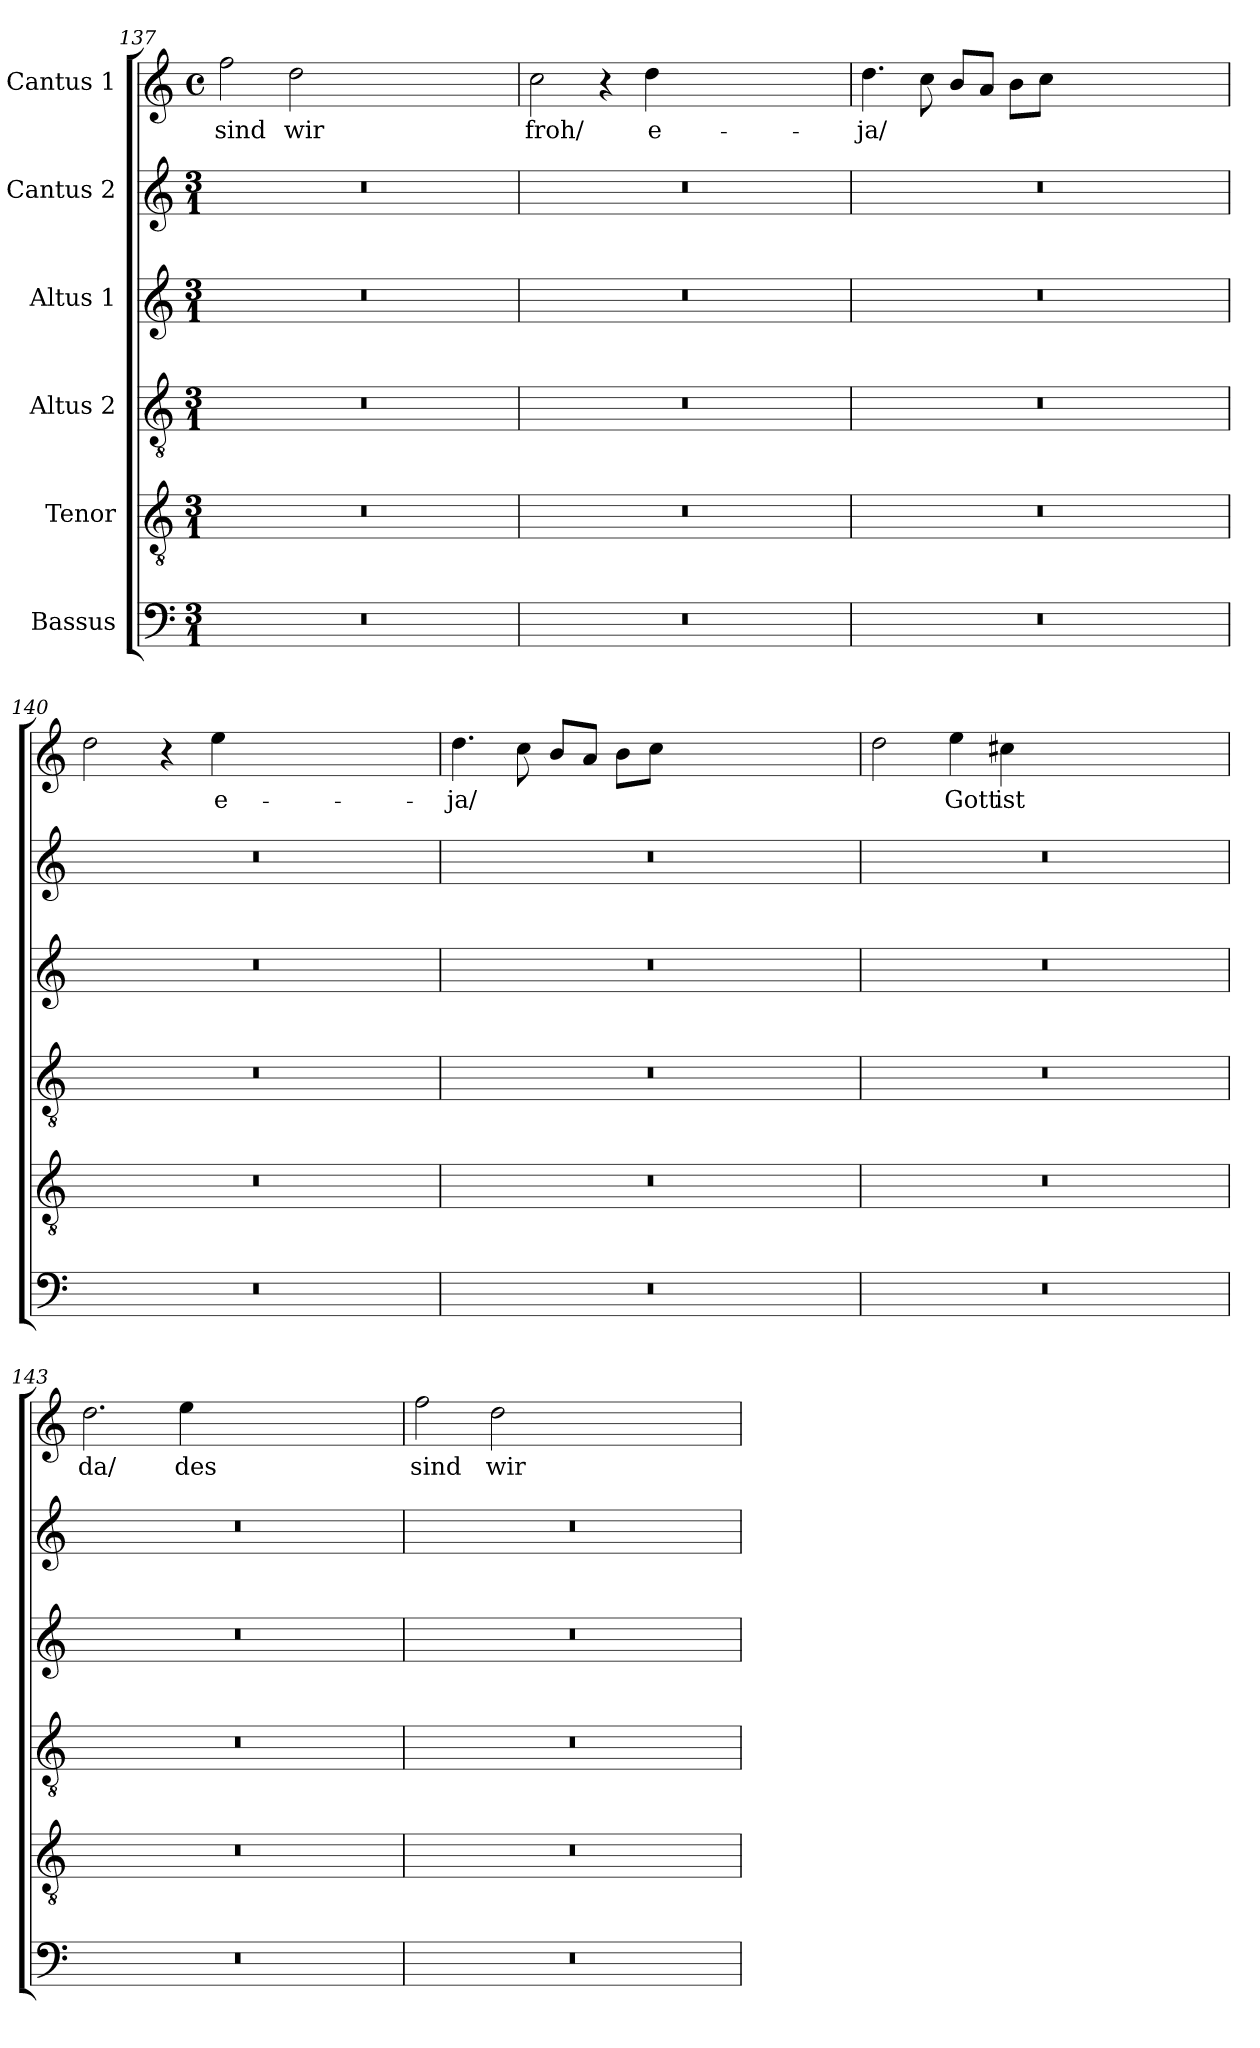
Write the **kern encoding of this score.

**kern	**kern	**kern	**kern	**kern	**kern	**text
*part6	*part5	*part4	*part3	*part2	*part1	*part1
*staff6	*staff5	*staff4	*staff3	*staff2	*staff1	*staff1
*I"Bassus	*I"Tenor	*I"Altus 2	*I"Altus 1	*I"Cantus 2	*I"Cantus 1	*
*clefF4	*clefGv2	*clefGv2	*clefG2	*clefG2	*clefG2	*
*M3/1	*M3/1	*M3/1	*M3/1	*M3/1	*M4/4	*
*	*	*	*	*	*met(c)	*
=137	=137	=137	=137	=137	=137	=137
!	!	!	!	!	!	!LO:LY:b:cj
0.r	0.r	0.r	0.r	0.r	2ff\	sind
!	!	!	!	!	!	!LO:LY:b:cj
.	.	.	.	.	2dd\	wir
.	.	.	.	.	0ryy	.
=138	=138	=138	=138	=138	=138	=138
!	!	!	!	!	!	!LO:LY:b:cj
0.r	0.r	0.r	0.r	0.r	2cc\	froh/
.	.	.	.	.	4r	.
!	!	!	!	!	!	!LO:LY:b:cj
.	.	.	.	.	4dd\	e-
.	.	.	.	.	0ryy	.
=139	=139	=139	=139	=139	=139	=139
!	!	!	!	!	!	!LO:LY:b:cj
0.r	0.r	0.r	0.r	0.r	4.dd\	-ja/
.	.	.	.	.	8cc\	.
.	.	.	.	.	8b/L	.
.	.	.	.	.	8a/J	.
.	.	.	.	.	8b\L	.
.	.	.	.	.	8cc\J	.
.	.	.	.	.	0ryy	.
=140	=140	=140	=140	=140	=140	=140
0.r	0.r	0.r	0.r	0.r	2dd\	.
.	.	.	.	.	4r	.
!	!	!	!	!	!	!LO:LY:b:cj
.	.	.	.	.	4ee\	e-
.	.	.	.	.	0ryy	.
=141	=141	=141	=141	=141	=141	=141
!	!	!	!	!	!	!LO:LY:b:cj
0.r	0.r	0.r	0.r	0.r	4.dd\	-ja/
.	.	.	.	.	8cc\	.
.	.	.	.	.	8b/L	.
.	.	.	.	.	8a/J	.
.	.	.	.	.	8b\L	.
.	.	.	.	.	8cc\J	.
.	.	.	.	.	0ryy	.
!!LO:LB:g=z
=142	=142	=142	=142	=142	=142	=142
0.r	0.r	0.r	0.r	0.r	2dd\	.
!	!	!	!	!	!	!LO:LY:b:cj
.	.	.	.	.	4ee\	Gott
!	!	!	!	!	!	!LO:LY:b:cj
.	.	.	.	.	4cc#X\	ist
.	.	.	.	.	0ryy	.
=143	=143	=143	=143	=143	=143	=143
!	!	!	!	!	!	!LO:LY:b:cj
0.r	0.r	0.r	0.r	0.r	2.dd\	da/
!	!	!	!	!	!	!LO:LY:b:cj
.	.	.	.	.	4ee\	des
.	.	.	.	.	0ryy	.
=144	=144	=144	=144	=144	=144	=144
!	!	!	!	!	!	!LO:LY:b:cj
0.r	0.r	0.r	0.r	0.r	2ff\	sind
!	!	!	!	!	!	!LO:LY:b:cj
.	.	.	.	.	2dd\	wir
.	.	.	.	.	0ryy	.
=	=	=	=	=	=	=
*-	*-	*-	*-	*-	*-	*-
